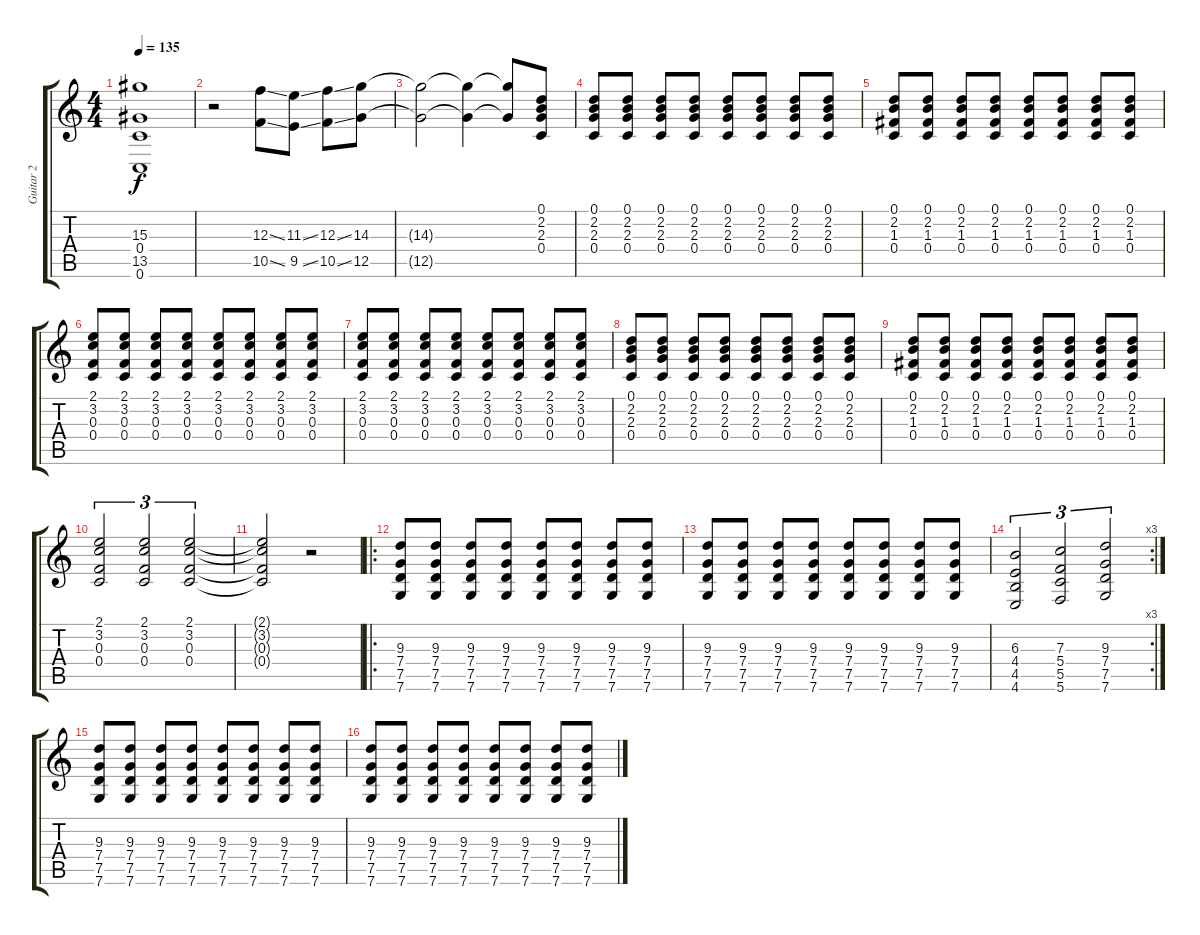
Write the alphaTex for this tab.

\track ("Guitar 2" "Guitar 2") {instrument overdrivenguitar}
\staff {score tabs}
\tuning (D4 A3 F3 C3 G2 C2) {hide}
\ts (4 4)
\tempo 135
\clef g2
\ks c
(15.3{t} 0.4 13.5{t} 0.6).1{dy f} |
r.2 (12.3{ss} 10.5{ss}).8 (11.3{ss} 9.5{ss}).8 (12.3{ss} 10.5{ss}).8 (14.3 12.5).8 |
(14.3{t} 12.5{t}).2 (14.3{t} 12.5{t}).4 (14.3{t} 12.5{t}).8 (0.1 2.2 2.3 0.4).8 |
(0.1 2.2 2.3 0.4).8 (0.1 2.2 2.3 0.4).8 (0.1 2.2 2.3 0.4).8 (0.1 2.2 2.3 0.4).8 (0.1 2.2 2.3 0.4).8 (0.1 2.2 2.3 0.4).8 (0.1 2.2 2.3 0.4).8 (0.1 2.2 2.3 0.4).8 |
(0.1 2.2 1.3 0.4).8 (0.1 2.2 1.3 0.4).8 (0.1 2.2 1.3 0.4).8 (0.1 2.2 1.3 0.4).8 (0.1 2.2 1.3 0.4).8 (0.1 2.2 1.3 0.4).8 (0.1 2.2 1.3 0.4).8 (0.1 2.2 1.3 0.4).8 |
(2.1 3.2 0.3 0.4).8 (2.1 3.2 0.3 0.4).8 (2.1 3.2 0.3 0.4).8 (2.1 3.2 0.3 0.4).8 (2.1 3.2 0.3 0.4).8 (2.1 3.2 0.3 0.4).8 (2.1 3.2 0.3 0.4).8 (2.1 3.2 0.3 0.4).8 |
(2.1 3.2 0.3 0.4).8 (2.1 3.2 0.3 0.4).8 (2.1 3.2 0.3 0.4).8 (2.1 3.2 0.3 0.4).8 (2.1 3.2 0.3 0.4).8 (2.1 3.2 0.3 0.4).8 (2.1 3.2 0.3 0.4).8 (2.1 3.2 0.3 0.4).8 |
(0.1 2.2 2.3 0.4).8 (0.1 2.2 2.3 0.4).8 (0.1 2.2 2.3 0.4).8 (0.1 2.2 2.3 0.4).8 (0.1 2.2 2.3 0.4).8 (0.1 2.2 2.3 0.4).8 (0.1 2.2 2.3 0.4).8 (0.1 2.2 2.3 0.4).8 |
(0.1 2.2 1.3 0.4).8 (0.1 2.2 1.3 0.4).8 (0.1 2.2 1.3 0.4).8 (0.1 2.2 1.3 0.4).8 (0.1 2.2 1.3 0.4).8 (0.1 2.2 1.3 0.4).8 (0.1 2.2 1.3 0.4).8 (0.1 2.2 1.3 0.4).8 |
(2.1 3.2 0.3 0.4).2{tu (3 2)} (2.1 3.2 0.3 0.4).2{tu (3 2)} (2.1 3.2 0.3 0.4).2{tu (3 2)} |
(2.1{t} 3.2{t} 0.3{t} 0.4{t}).2 r.2 |
\ro
(9.3 7.4 7.5 7.6).8 (9.3 7.4 7.5 7.6).8 (9.3 7.4 7.5 7.6).8 (9.3 7.4 7.5 7.6).8 (9.3 7.4 7.5 7.6).8 (9.3 7.4 7.5 7.6).8 (9.3 7.4 7.5 7.6).8 (9.3 7.4 7.5 7.6).8 |
(9.3 7.4 7.5 7.6).8 (9.3 7.4 7.5 7.6).8 (9.3 7.4 7.5 7.6).8 (9.3 7.4 7.5 7.6).8 (9.3 7.4 7.5 7.6).8 (9.3 7.4 7.5 7.6).8 (9.3 7.4 7.5 7.6).8 (9.3 7.4 7.5 7.6).8 |
\rc 3
(6.3 4.4 4.5 4.6).2{tu (3 2)} (7.3 5.4 5.5 5.6).2{tu (3 2)} (9.3 7.4 7.5 7.6).2{tu (3 2)} |
(9.3 7.4 7.5 7.6).8 (9.3 7.4 7.5 7.6).8 (9.3 7.4 7.5 7.6).8 (9.3 7.4 7.5 7.6).8 (9.3 7.4 7.5 7.6).8 (9.3 7.4 7.5 7.6).8 (9.3 7.4 7.5 7.6).8 (9.3 7.4 7.5 7.6).8 |
(9.3 7.4 7.5 7.6).8 (9.3 7.4 7.5 7.6).8 (9.3 7.4 7.5 7.6).8 (9.3 7.4 7.5 7.6).8 (9.3 7.4 7.5 7.6).8 (9.3 7.4 7.5 7.6).8 (9.3 7.4 7.5 7.6).8 (9.3 7.4 7.5 7.6).8
